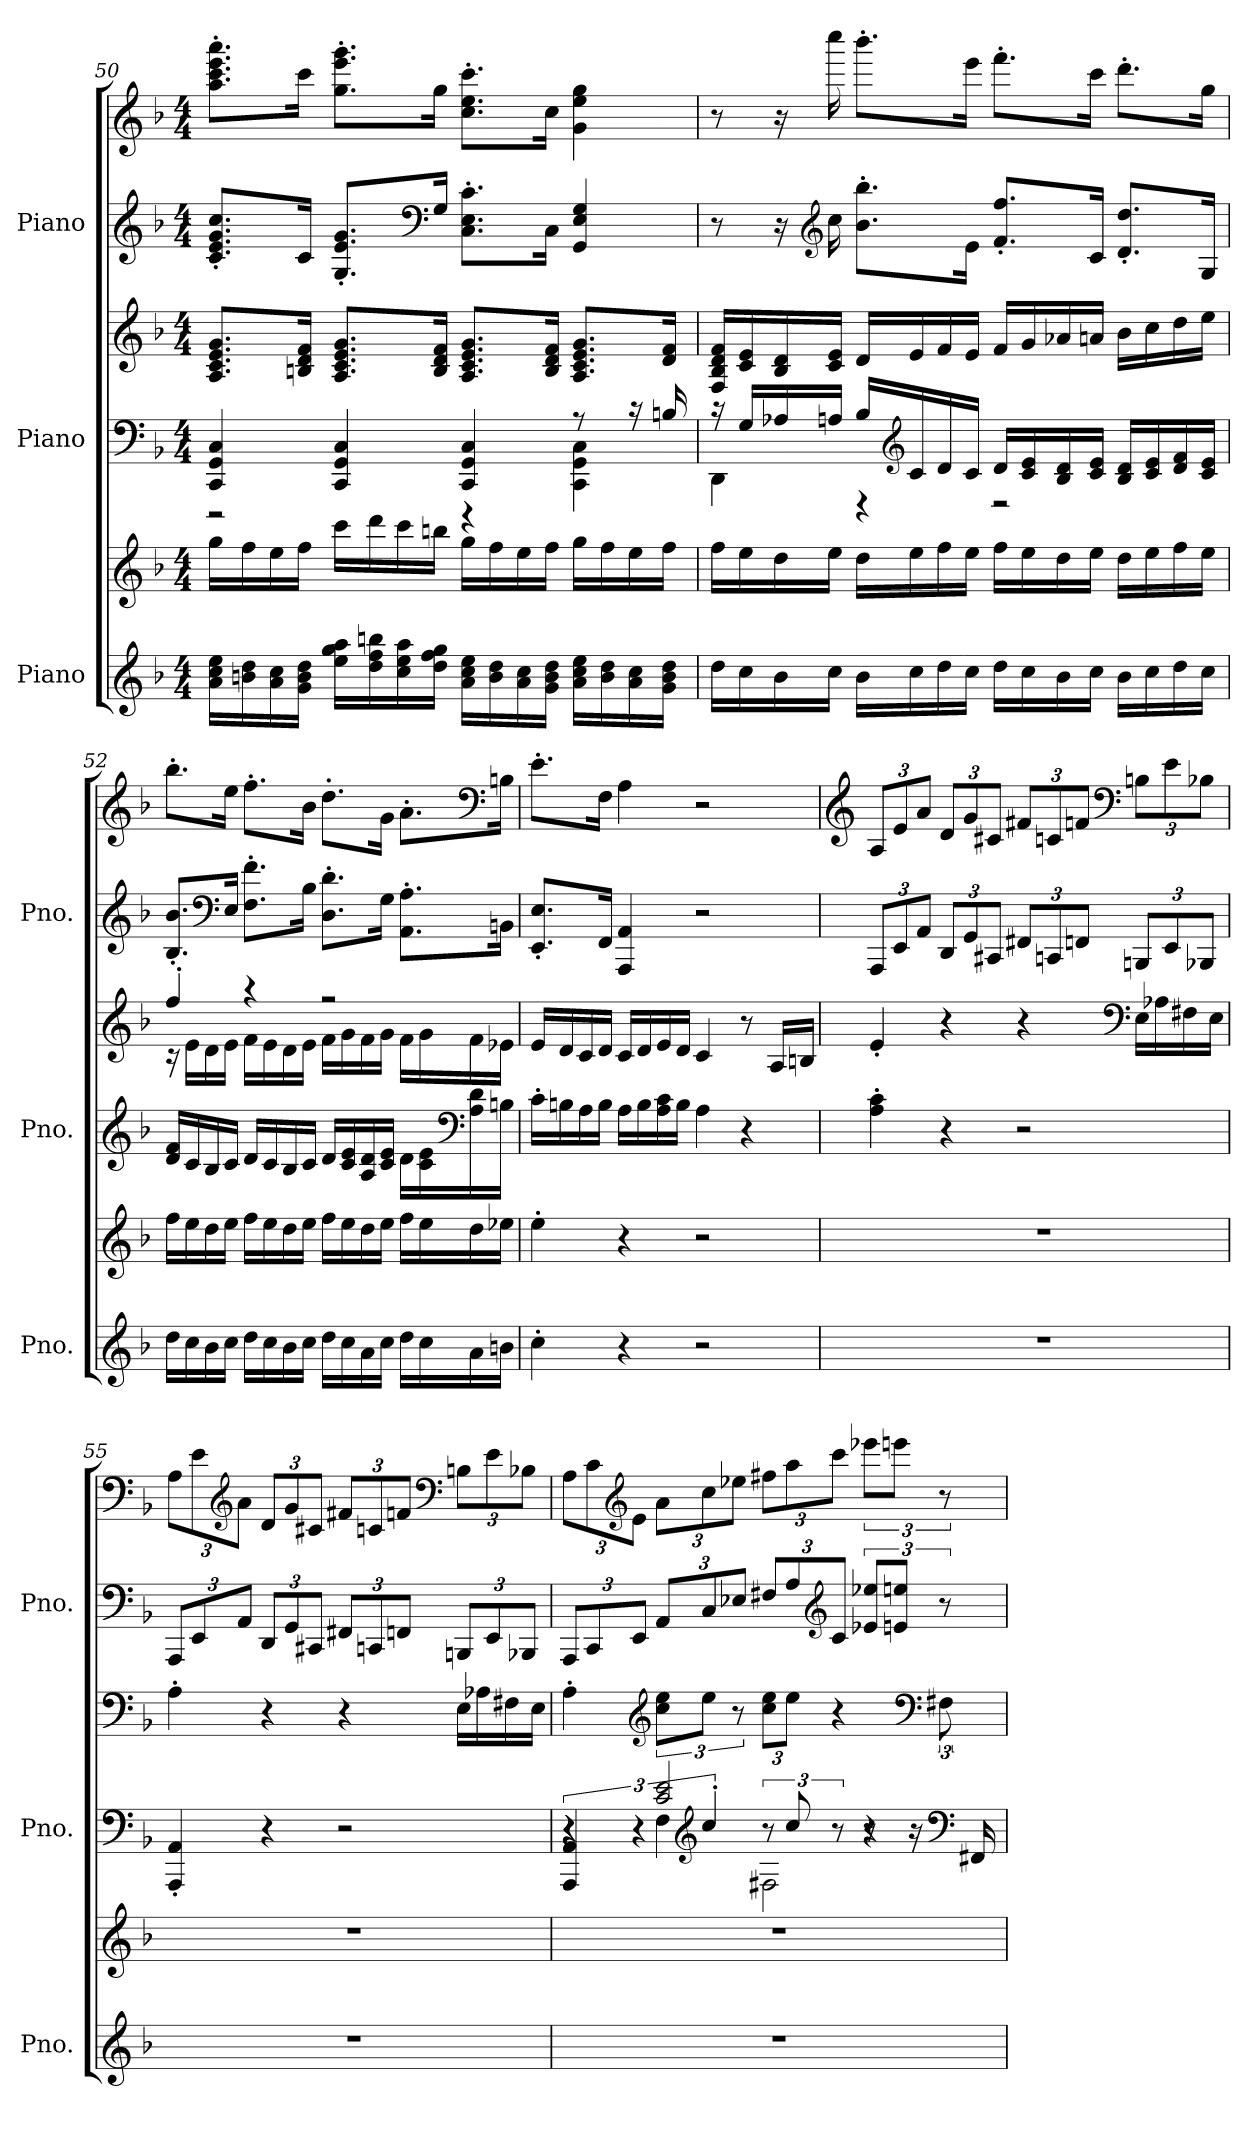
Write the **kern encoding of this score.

**kern	**kern	**kern	**kern	**kern	**kern
*part3	*part3	*part2	*part2	*part1	*part1
*staff6	*staff5	*staff4	*staff3	*staff2	*staff1
*I"Piano	*	*I"Piano	*	*I"Piano	*
*I'Pno.	*	*I'Pno.	*	*I'Pno.	*
*clefG2	*clefG2	*clefF4	*clefG2	*clefG2	*clefG2
*k[b-]	*k[b-]	*k[b-]	*k[b-]	*k[b-]	*k[b-]
*M4/4	*M4/4	*M4/4	*M4/4	*M4/4	*M4/4
=50	=50	=50	=50	=50	=50
*	*	*^	*	*	*
16a\ 16cc\ 16ee\LL	16gg\LL	4CC/ 4GG/ 4C/	2r	8.A/ 8.c/ 8.e/ 8.g/L	8.c/' 8.e/' 8.g/' 8.cc/'L	8.aa\' 8.ccc\' 8.eee\' 8.aaa\'L
16bn\ 16dd\	16ff\	.	.	.	.	.
16a\ 16cc\	16ee\	.	.	.	.	.
16g\ 16b\ 16dd\JJ	16ff\JJ	.	.	16Bn/ 16d/ 16f/Jk	16c/Jk	16ccc\Jk
16ee\ 16gg\ 16aa\LL	16ccc\LL	4CC/ 4GG/ 4C/	.	8.A/ 8.c/ 8.e/ 8.g/L	8.G/' 8.e/' 8.g/'L	8.gg\' 8.eee\' 8.ggg\'L
16dd\ 16ff\ 16bbn\	16ddd\	.	.	.	.	.
16cc\ 16ee\ 16aa\	16ccc\	.	.	.	.	.
*	*	*	*	*	*clefF4	*
16dd\ 16ff\ 16gg\JJ	16bbn\JJ	.	.	16B/ 16d/ 16f/Jk	16G/Jk	16gg\Jk
16a\ 16cc\ 16ee\LL	16gg\LL	4CC/ 4GG/ 4C/	4r	8.A/ 8.c/ 8.e/ 8.g/L	8.C\' 8.E\' 8.c\'L	8.cc\' 8.ee\' 8.ccc\'L
16b\ 16dd\	16ff\	.	.	.	.	.
16a\ 16cc\	16ee\	.	.	.	.	.
16g\ 16b\ 16dd\JJ	16ff\JJ	.	.	16B/ 16d/ 16f/Jk	16C\Jk	16cc\Jk
16a\ 16cc\ 16ee\LL	16gg\LL	8r	4CC\ 4GG\ 4C\	8.A/ 8.c/ 8.e/ 8.g/L	4GG/ 4E/ 4G/	4g\ 4ee\ 4gg\
16b\ 16dd\	16ff\	.	.	.	.	.
16a\ 16cc\	16ee\	16r	.	.	.	.
16g\ 16b\ 16dd\JJ	16ff\JJ	16Bn/	.	16d/ 16f/Jk	.	.
!!LO:PB:g=z
=51	=51	=51	=51	=51	=51	=51
16dd\LL	16ff\LL	16r	4DD\	16F/ 16B-/ 16d/ 16f/LL	8r	8r
16cc\	16ee\	16G/LL	.	16c/ 16e/	.	.
16b-\	16dd\	16A-X/	.	16B-/ 16d/	16r	16r
*	*	*	*	*	*clefG2	*
16cc\JJ	16ee\JJ	16An/JJ	.	16c/ 16e/JJ	16cc\	16cccc\
16b-\LL	16dd\LL	16B-/LL	4r	16d/LL	8.b-\' 8.bb-\'L	8.bbb-'\L
*	*	*clefG2	*	*	*	*
16cc\	16ee\	16c/	.	16e/	.	.
16dd\	16ff\	16d/	.	16f/	.	.
16cc\JJ	16ee\JJ	16c/JJ	.	16e/JJ	16e\Jk	16eee\Jk
16dd\LL	16ff\LL	16d/LL	2r	16f/LL	8.f/' 8.ff/'L	8.fff'\L
16cc\	16ee\	16c/ 16e/	.	16g/	.	.
16b-\	16dd\	16B-/ 16d/	.	16a-X/	.	.
16cc\JJ	16ee\JJ	16c/ 16e/JJ	.	16an/JJ	16c/Jk	16ccc\Jk
16b-\LL	16dd\LL	16B-/ 16d/LL	.	16b-\LL	8.d/' 8.dd/'L	8.ddd'\L
16cc\	16ee\	16c/ 16e/	.	16cc\	.	.
16dd\	16ff\	16d/ 16f/	.	16dd\	.	.
16cc\JJ	16ee\JJ	16c/ 16e/JJ	.	16ee\JJ	16G/Jk	16gg\Jk
*	*	*v	*v	*	*	*
!!LO:LB:g=z
=52	=52	=52	=52	=52	=52
*	*	*	*^	*	*
16dd\LL	16ff\LL	16d/ 16f/LL	4ff'/	16r	8.B-/' 8.b-/'L	8.bb-'\L
16cc\	16ee\	16c/	.	16e\LL	.	.
16b-\	16dd\	16B-/	.	16d\	.	.
*	*	*	*	*	*clefF4	*
16cc\JJ	16ee\JJ	16c/JJ	.	16e\JJ	16E/Jk	16ee\Jk
16dd\LL	16ff\LL	16d/LL	4r	16f\LL	8.F\' 8.f\'L	8.ff'\L
16cc\	16ee\	16c/	.	16e\	.	.
16b-\	16dd\	16B-/	.	16d\	.	.
16cc\JJ	16ee\JJ	16c/JJ	.	16e\JJ	16B-\Jk	16b-\Jk
16dd\LL	16ff\LL	16d/LL	2r	16f\LL	8.D\' 8.d\'L	8.dd'\L
16cc\	16ee\	16c/ 16e/	.	16g\	.	.
16a\	16dd\	16A/ 16d/	.	16f\	.	.
16cc\JJ	16ee\JJ	16c/ 16e/JJ	.	16g\JJ	16G\Jk	16g\Jk
16dd\LL	16ff\LL	16d\LL	.	16f\LL	8.AA\' 8.A\'L	8.a'\L
16cc\	16ee\	16c\ 16e\	.	16g\	.	.
*	*	*clefF4	*	*	*	*
16a\	16dd\	16A\ 16d\	.	16f\	.	.
*	*	*	*	*	*	*clefF4
16bn\JJ	16ee-X\JJ	16Bn\JJ	.	16e-X\JJ	16BBn\Jk	16Bn\Jk
*	*	*	*v	*v	*	*
=53	=53	=53	=53	=53	=53
4cc'\	4ee'\	16c'\LL	16e/LL	8.EE/' 8.E/'L	8.e'\L
.	.	16Bn\	16d/	.	.
.	.	16A\	16c/	.	.
.	.	16B\JJ	16d/JJ	16FF/Jk	16F\Jk
4r	4r	16A\LL	16c/LL	4AAA/ 4AA/	4A\
.	.	16B\	16d/	.	.
.	.	16A\ 16c\	16e/	.	.
.	.	16B\JJ	16d/JJ	.	.
2r	2r	4A\	4c/	2r	2r
.	.	4r	8r	.	.
.	.	.	16A/LL	.	.
.	.	.	16Bn/JJ	.	.
!!LO:PB:g=z
=54	=54	=54	=54	=54	=54
*	*	*	*	*	*clefG2
*	*	*	*	*Xbrackettup	*Xbrackettup
*	*	*	*	*	*MM170
1r	1r	4A\' 4c\'	4e'/	12AAA/L	12A/L
.	.	.	.	12EE/	12e/
.	.	.	.	12AA/J	12a/J
.	.	4r	4r	12DD/L	12d/L
.	.	.	.	12GG/	12g/
.	.	.	.	12CC#X/J	12c#X/J
.	.	2r	4r	12FF#X/L	12f#X/L
.	.	.	.	12CCn/	12cn/
.	.	.	.	12FFn/J	12fn/J
*	*	*	*clefF4	*	*clefF4
.	.	.	16E\LL	12BBBn/L	12Bn\L
.	.	.	16A-X\	.	.
.	.	.	.	12EE/	12e\
.	.	.	16F#X\	.	.
.	.	.	.	12BBB-X/J	12B-X\J
.	.	.	16E\JJ	.	.
=55	=55	=55	=55	=55	=55
1r	1r	4AAA/' 4AA/'	4A'\	12AAA/L	12A\L
.	.	.	.	12EE/	12e\
*	*	*	*	*	*clefG2
.	.	.	.	12AA/J	12a\J
.	.	4r	4r	12DD/L	12d/L
.	.	.	.	12GG/	12g/
.	.	.	.	12CC#X/J	12c#X/J
.	.	2r	4r	12FF#X/L	12f#X/L
.	.	.	.	12CCn/	12cn/
.	.	.	.	12FFn/J	12fn/J
*	*	*	*	*	*clefF4
.	.	.	16E\LL	12BBBn/L	12Bn\L
.	.	.	16A-X\	.	.
.	.	.	.	12EE/	12e\
.	.	.	16F#X\	.	.
.	.	.	.	12BBB-X/J	12B-X\J
.	.	.	16E\JJ	.	.
!!LO:LB:g=z
=56	=56	=56	=56	=56	=56
*	*	*^	*	*	*
*	*	*	*^	*	*	*
1r	1r	4r	4r	6AAA/ 6AA/	4A'\	12AAA/L	12A\L
.	.	.	.	.	.	12CC/	12c\
*	*	*	*	*	*	*	*clefG2
.	.	.	.	6r	.	12EE/J	12e\J
*	*	*	*	*	*clefG2	*	*
.	.	2c/ 2e/	4F\	.	12cc\ 12ee\L	12AA/L	12a\L
*	*	*clefG2	*	*	*	*	*
.	.	.	.	6cc'/	12ee\J	12C/	12cc\
.	.	.	.	.	12r	12E-X/J	12ee-X\J
.	.	.	2F#X\	12r	12cc\ 12ee\L	12F#X/L	12ff#X\L
.	.	.	.	12cc/	12ee\J	12A/	12aa\
*	*	*	*	*	*	*clefG2	*
.	.	.	.	12r	4r	12c/J	12ccc\J
*	*	*	*	*	*	*brackettup	*brackettup
.	.	4r	.	8r	.	12e-X/ 12ee-X/L	12eee-X\L
.	.	.	.	.	.	12en/ 12een/J	12eeen\J
.	.	.	.	16r	.	.	.
*	*	*	*	*	*clefF4	*	*
.	.	.	.	.	12F#X\	12r	12r
*	*	*clefF4	*	*	*	*	*
.	.	.	.	16FF#X/	.	.	.
*	*	*v	*v	*v	*	*	*
=	=	=	=	=	=
*-	*-	*-	*-	*-	*-
